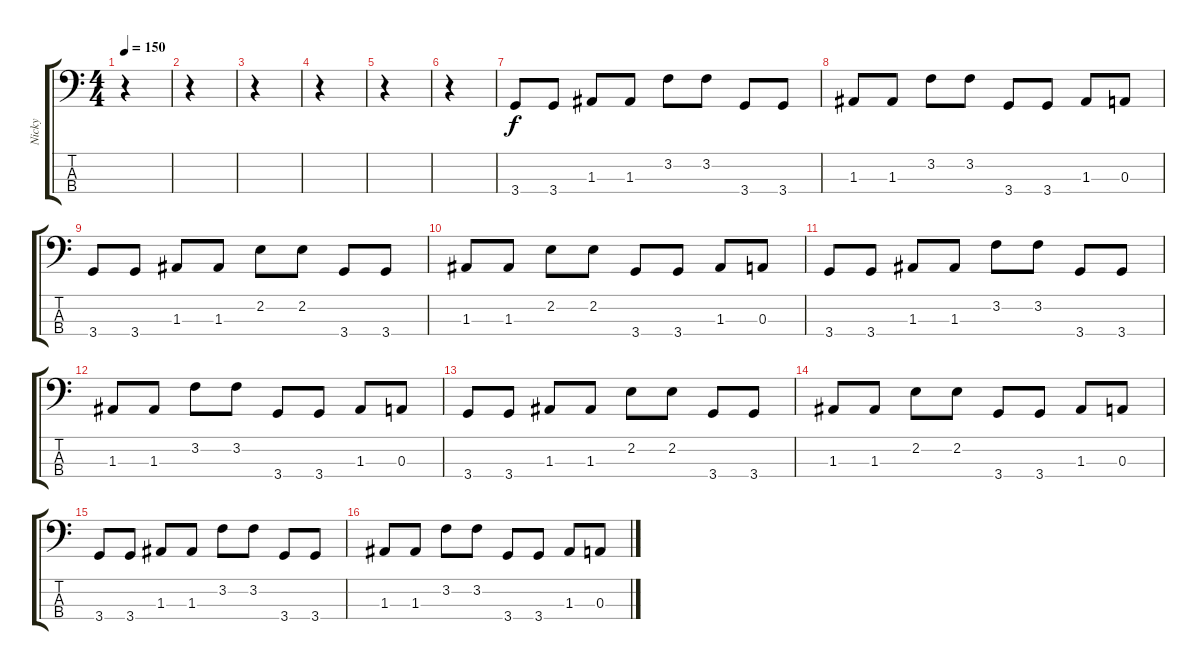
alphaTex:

\track ("Nicky" "Nicky") {instrument electricbassfinger}
\staff {score tabs}
\tuning (G2 D2 A1 E1) {hide}
\ts (4 4)
\tempo 150
\clef f4
\ks c
r.4{dy f instrument electricbassfinger} |
r.4 |
r.4 |
r.4 |
r.4 |
r.4 |
3.4.8 3.4.8 1.3.8 1.3.8 3.2.8 3.2.8 3.4.8 3.4.8 |
1.3.8 1.3.8 3.2.8 3.2.8 3.4.8 3.4.8 1.3.8 0.3.8 |
3.4.8 3.4.8 1.3.8 1.3.8 2.2.8 2.2.8 3.4.8 3.4.8 |
1.3.8 1.3.8 2.2.8 2.2.8 3.4.8 3.4.8 1.3.8 0.3.8 |
3.4.8 3.4.8 1.3.8 1.3.8 3.2.8 3.2.8 3.4.8 3.4.8 |
1.3.8 1.3.8 3.2.8 3.2.8 3.4.8 3.4.8 1.3.8 0.3.8 |
3.4.8 3.4.8 1.3.8 1.3.8 2.2.8 2.2.8 3.4.8 3.4.8 |
1.3.8 1.3.8 2.2.8 2.2.8 3.4.8 3.4.8 1.3.8 0.3.8 |
3.4.8 3.4.8 1.3.8 1.3.8 3.2.8 3.2.8 3.4.8 3.4.8 |
1.3.8 1.3.8 3.2.8 3.2.8 3.4.8 3.4.8 1.3.8 0.3.8
